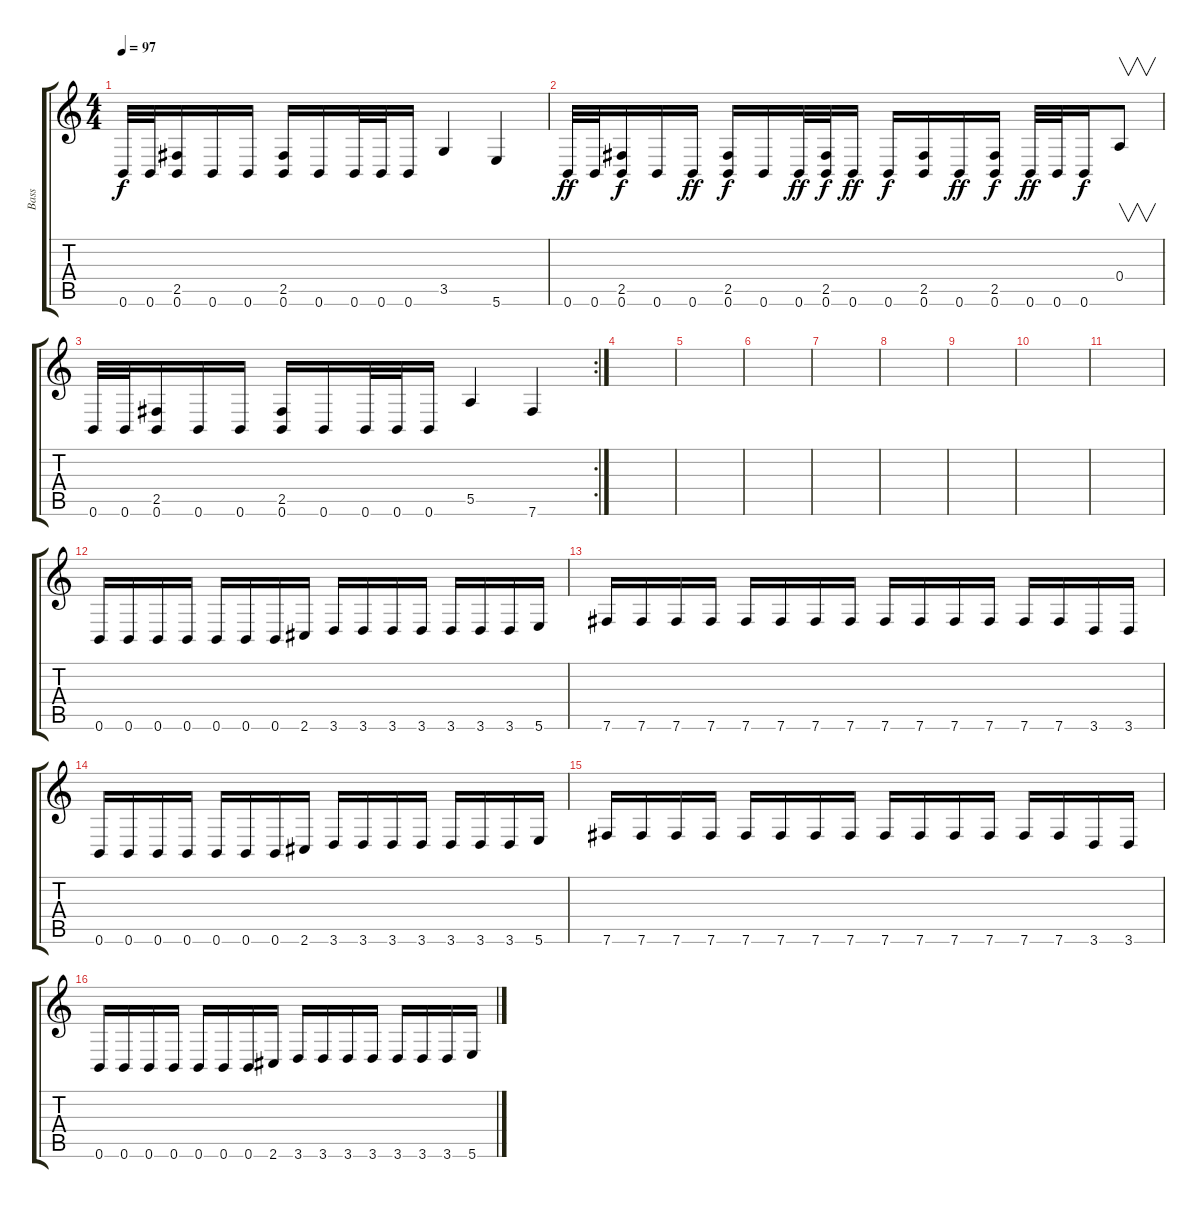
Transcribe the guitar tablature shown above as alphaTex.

\track ("Bass" "Bass") {instrument electricbassfinger}
\staff {score tabs}
\tuning (B3 Gb3 D3 A2 E2 B1) {hide}
\ts (4 4)
\tempo 97
\clef g2
\ks c
0.6.32{dy f} 0.6.32 (2.5 0.6).16 0.6.16 0.6.16 (2.5 0.6).16 0.6.16 0.6.32 0.6.32 0.6.16 3.5.4 5.6.4 |
0.6.32{dy ff} 0.6.32 (2.5 0.6).16{dy f} 0.6.16 0.6.16{dy ff} (2.5 0.6).16{dy f} 0.6.16 0.6.32{dy ff} (2.5 0.6).32{dy f} 0.6.16{dy ff} 0.6.16{dy f} (2.5 0.6).16 0.6.16{dy ff} (2.5 0.6).16{dy f} 0.6.32{dy ff} 0.6.32 0.6.16{dy f} 0.4.8{v} |
\rc 2
0.6.32 0.6.32 (2.5 0.6).16 0.6.16 0.6.16 (2.5 0.6).16 0.6.16 0.6.32 0.6.32 0.6.16 5.5.4 7.6.4 |
|
|
|
|
|
|
|
|
0.6.16 0.6.16 0.6.16 0.6.16 0.6.16 0.6.16 0.6.16 2.6.16 3.6.16 3.6.16 3.6.16 3.6.16 3.6.16 3.6.16 3.6.16 5.6.16 |
7.6.16 7.6.16 7.6.16 7.6.16 7.6.16 7.6.16 7.6.16 7.6.16 7.6.16 7.6.16 7.6.16 7.6.16 7.6.16 7.6.16 3.6.16 3.6.16 |
0.6.16 0.6.16 0.6.16 0.6.16 0.6.16 0.6.16 0.6.16 2.6.16 3.6.16 3.6.16 3.6.16 3.6.16 3.6.16 3.6.16 3.6.16 5.6.16 |
7.6.16 7.6.16 7.6.16 7.6.16 7.6.16 7.6.16 7.6.16 7.6.16 7.6.16 7.6.16 7.6.16 7.6.16 7.6.16 7.6.16 3.6.16 3.6.16 |
0.6.16 0.6.16 0.6.16 0.6.16 0.6.16 0.6.16 0.6.16 2.6.16 3.6.16 3.6.16 3.6.16 3.6.16 3.6.16 3.6.16 3.6.16 5.6.16
